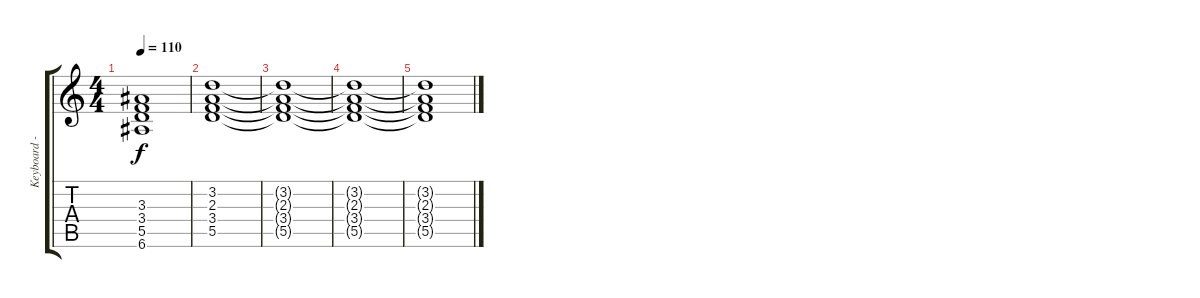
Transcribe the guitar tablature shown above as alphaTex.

\track ("Keyboard - Choir Aahs" "Keyboard -") {instrument choiraahs}
\staff {score tabs}
\tuning (E5 B4 G4 D4 A3 E3) {hide}
\ts (4 4)
\tempo 110
\clef g2
\ks c
(3.3 3.4 5.5 6.6).1{dy f} |
(3.2 2.3 3.4 5.5).1 |
(3.2{t} 2.3{t} 3.4{t} 5.5{t}).1 |
(3.2{t} 2.3{t} 3.4{t} 5.5{t}).1 |
(3.2{t} 2.3{t} 3.4{t} 5.5{t}).1{volume 0}
